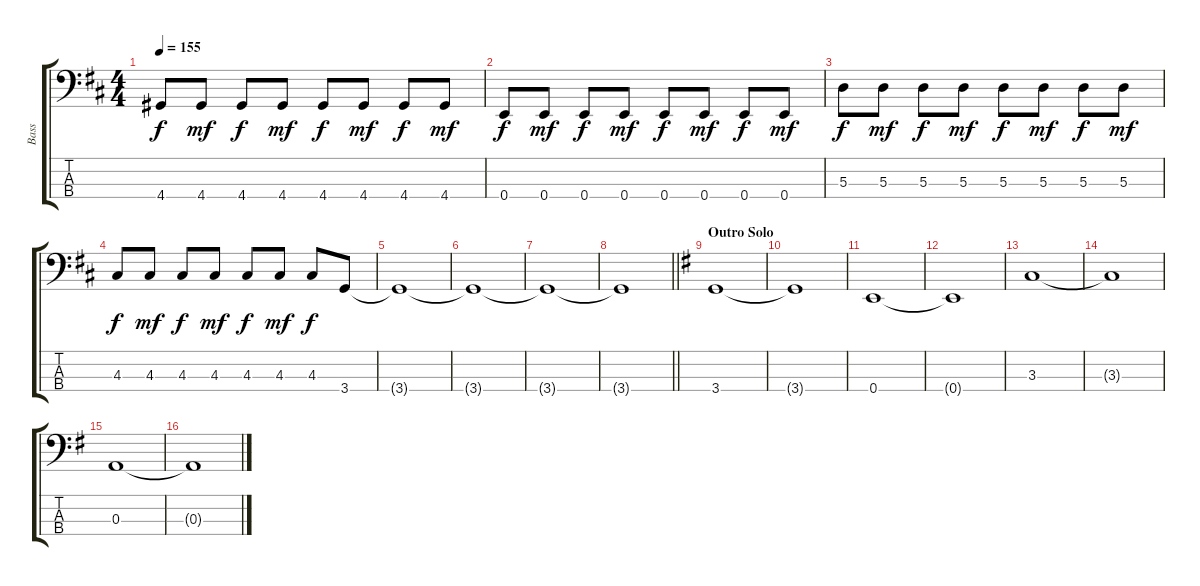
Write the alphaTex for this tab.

\track ("Bass" "Bass") {instrument electricbassfinger}
\staff {score tabs}
\tuning (G2 D2 A1 E1) {hide}
\ts (4 4)
\tempo 155
\clef f4
\ks d
4.4.8{dy f} 4.4.8{dy mf} 4.4.8{dy f} 4.4.8{dy mf} 4.4.8{dy f} 4.4.8{dy mf} 4.4.8{dy f} 4.4.8{dy mf} |
0.4.8{dy f} 0.4.8{dy mf} 0.4.8{dy f} 0.4.8{dy mf} 0.4.8{dy f} 0.4.8{dy mf} 0.4.8{dy f} 0.4.8{dy mf} |
5.3.8{dy f} 5.3.8{dy mf} 5.3.8{dy f} 5.3.8{dy mf} 5.3.8{dy f} 5.3.8{dy mf} 5.3.8{dy f} 5.3.8{dy mf} |
4.3.8{dy f} 4.3.8{dy mf} 4.3.8{dy f} 4.3.8{dy mf} 4.3.8{dy f} 4.3.8{dy mf} 4.3.8{dy f} 3.4.8 |
3.4{t}.1 |
3.4{t}.1 |
3.4{t}.1 |
\barLineRight lightlight
3.4{t}.1 |
\section ("" "Outro Solo")
\ks g
3.4.1 |
3.4{t}.1 |
0.4.1 |
0.4{t}.1 |
3.3.1 |
3.3{t}.1 |
0.3.1 |
0.3{t}.1
